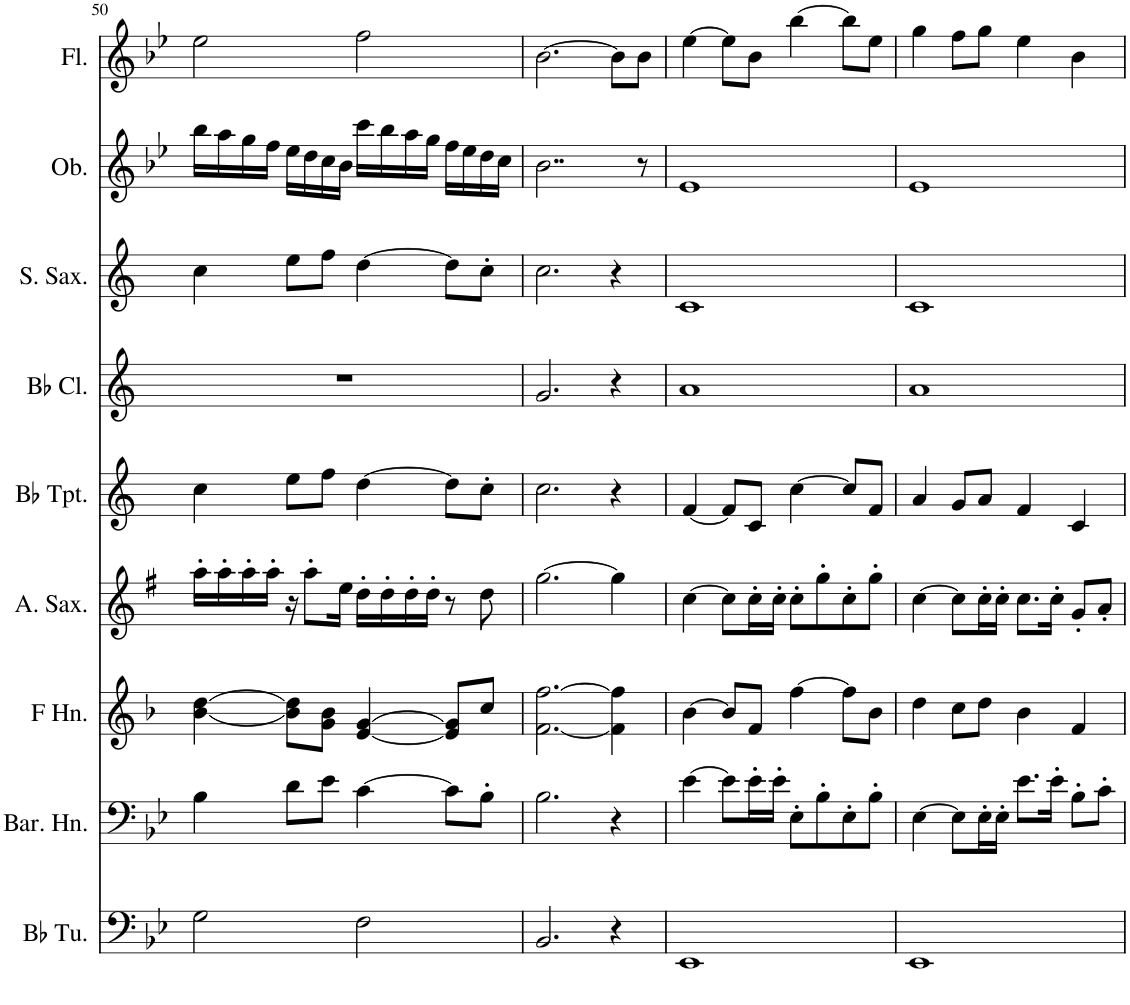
**kern	**kern	**kern	**kern	**kern	**kern	**kern	**kern	**kern
*part9	*part8	*part7	*part6	*part5	*part4	*part3	*part2	*part1
*staff9	*staff8	*staff7	*staff6	*staff5	*staff4	*staff3	*staff2	*staff1
*I"Bb Tuba	*I"Baritone Horn	*I"Horn in F	*I"Alto Saxophone	*I"Bb Trumpet	*I"Bb Clarinet	*I"Soprano Saxophone	*I"Oboe	*I"Flute
*I'Bb Tu.	*I'Bar. Hn.	*	*I'A. Sax.	*I'Bb Tpt.	*I'Bb Cl.	*I'S. Sax.	*I'Ob.	*I'Fl.
!!LO:PB:g=z
*clefF4	*clefF4	*clefG2	*clefG2	*clefG2	*clefG2	*clefG2	*clefG2	*clefG2
*	*Trd4c7	*Trd4c7	*Trd5c9	*Trd1c2	*Trd1c2	*Trd1c2	*	*
*k[b-e-]	*k[b-e-]	*k[b-]	*k[f#]	*k[]	*k[]	*k[]	*k[b-e-]	*k[b-e-]
*M4/4	*M4/4	*M4/4	*M4/4	*M4/4	*M4/4	*M4/4	*M4/4	*M4/4
=50	=50	=50	=50	=50	=50	=50	=50	=50
2G\	4B-\	[4b-\ [4dd\	16aa'\LL	4cc\	1r	4cc\	16bb-\LL	2ee-\
.	.	.	16aa'\	.	.	.	16aa\	.
.	.	.	16aa'\	.	.	.	16gg\	.
.	.	.	16aa'\JJ	.	.	.	16ff\JJ	.
.	8d\L	8b-\] 8dd\]L	16r	8ee\L	.	8ee\L	16ee-\LL	.
.	.	.	8aa'\L	.	.	.	16dd\	.
.	8e-\J	8g\ 8b-\J	.	8ff\J	.	8ff\J	16cc\	.
.	.	.	16ee\Jk	.	.	.	16b-\JJ	.
2F\	[4c\	[4e/ [4g/	16dd'\LL	[4dd\	.	[4dd\	16ccc\LL	2ff\
.	.	.	16dd'\	.	.	.	16bb-\	.
.	.	.	16dd'\	.	.	.	16aa\	.
.	.	.	16dd'\JJ	.	.	.	16gg\JJ	.
.	8c\L]	8e/] 8g/]L	8r	8dd\L]	.	8dd\L]	16ff\LL	.
.	.	.	.	.	.	.	16ee-\	.
.	8B-'\J	8cc/J	8dd\	8cc'\J	.	8cc'\J	16dd\	.
.	.	.	.	.	.	.	16cc\JJ	.
=51	=51	=51	=51	=51	=51	=51	=51	=51
2.BB-/	2.B-\	[2.f\ [2.ff\	[2.gg\	2.cc\	2.g/	2.cc\	2..b-\	[2.b-\
4r	4r	4f\] 4ff\]	4gg\]	4r	4r	4r	.	8b-\L]
.	.	.	.	.	.	.	8r	8b-\J
=52	=52	=52	=52	=52	=52	=52	=52	=52
1EE-	[4e-\	[4b-\	[4cc\	[4f/	1a	1c	1e-	[4ee-\
.	8e-\L]	8b-/L]	8cc\L]	8f/L]	.	.	.	8ee-\L]
.	16e-'\L	8f/J	16cc'\L	8c/J	.	.	.	8b-\J
.	16e-'\JJ	.	16cc'\JJ	.	.	.	.	.
.	8E-'\L	[4ff\	8cc'\L	[4cc\	.	.	.	[4bb-\
.	8B-'\	.	8gg'\	.	.	.	.	.
.	8E-'\	8ff\L]	8cc'\	8cc/L]	.	.	.	8bb-\L]
.	8B-'\J	8b-\J	8gg'\J	8f/J	.	.	.	8ee-\J
=53	=53	=53	=53	=53	=53	=53	=53	=53
1EE-	[4E-\	4dd\	[4cc\	4a/	1a	1c	1e-	4gg\
.	8E-\L]	8cc\L	8cc\L]	8g/L	.	.	.	8ff\L
.	16E-'\L	8dd\J	16cc'\L	8a/J	.	.	.	8gg\J
.	16E-'\JJ	.	16cc'\JJ	.	.	.	.	.
.	8.e-\L	4b-\	8.cc\L	4f/	.	.	.	4ee-\
.	16e-'\Jk	.	16cc'\Jk	.	.	.	.	.
.	8B-'\L	4f/	8g'/L	4c/	.	.	.	4b-\
.	8c'\J	.	8a'/J	.	.	.	.	.
=	=	=	=	=	=	=	=	=
*-	*-	*-	*-	*-	*-	*-	*-	*-
